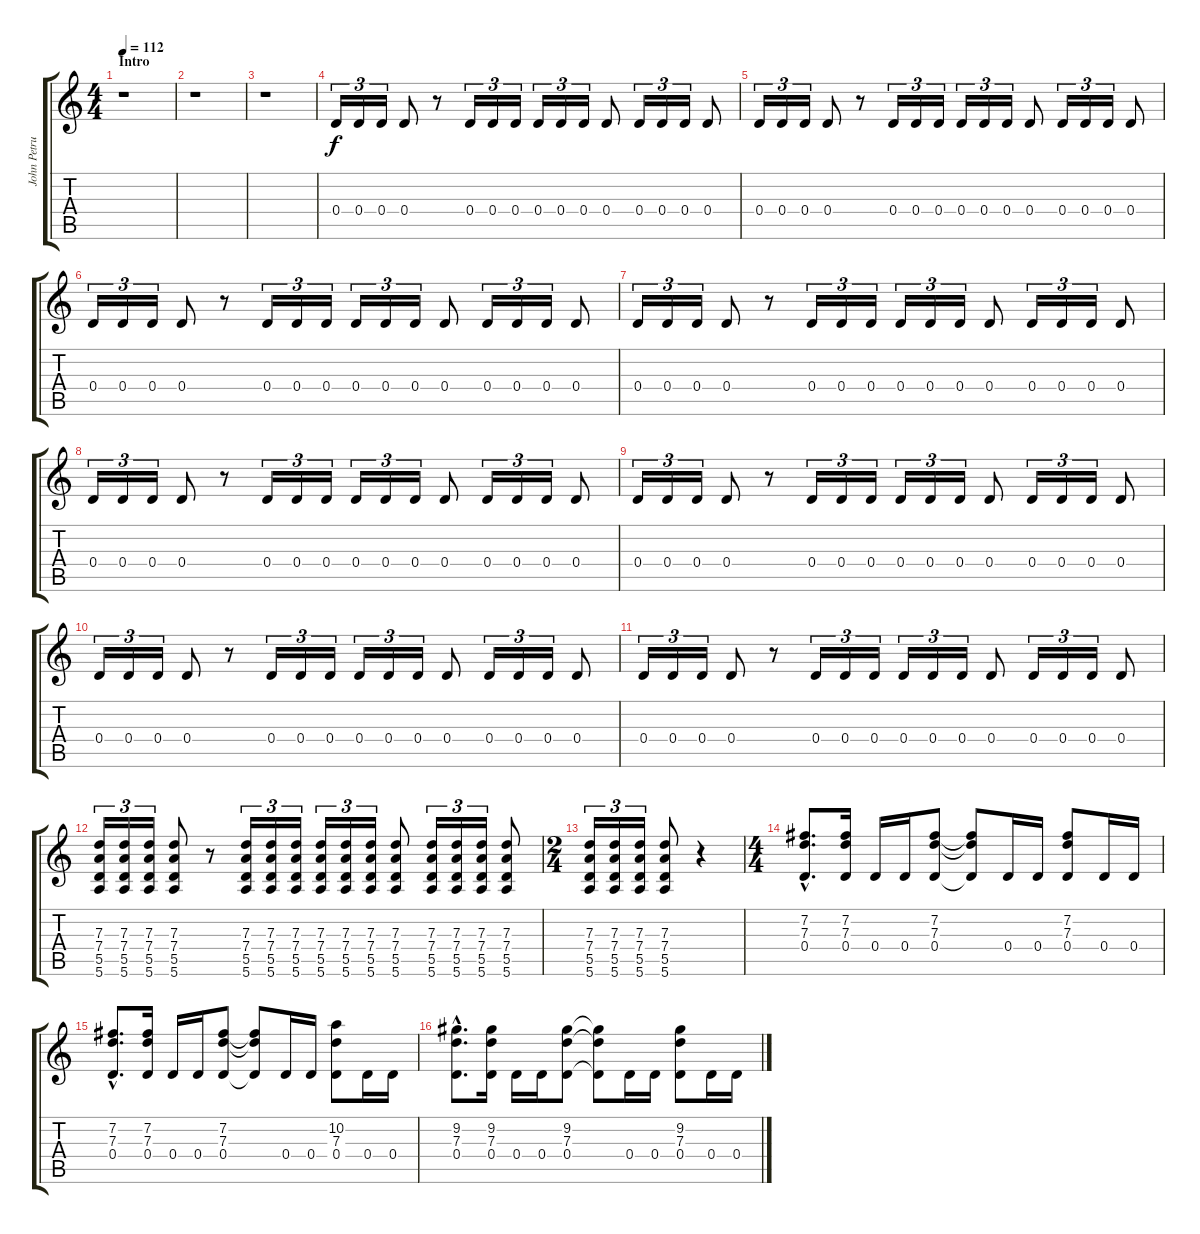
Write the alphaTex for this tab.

\track ("John Petrucci" "John Petru") {instrument distortionguitar}
\staff {score tabs}
\tuning (E4 B3 G3 D3 A2 E2) {hide}
\ts (4 4)
\section ("" "Intro")
\tempo 112
\clef g2
\ks c
r.1{dy f instrument distortionguitar} |
r.1 |
r.1 |
0.4.16{tu (3 2)} 0.4.16{tu (3 2)} 0.4.16{tu (3 2)} 0.4.8 r.8 0.4.16{tu (3 2)} 0.4.16{tu (3 2)} 0.4.16{tu (3 2)} 0.4.16{tu (3 2)} 0.4.16{tu (3 2)} 0.4.16{tu (3 2)} 0.4.8 0.4.16{tu (3 2)} 0.4.16{tu (3 2)} 0.4.16{tu (3 2)} 0.4.8 |
0.4.16{tu (3 2)} 0.4.16{tu (3 2)} 0.4.16{tu (3 2)} 0.4.8 r.8 0.4.16{tu (3 2)} 0.4.16{tu (3 2)} 0.4.16{tu (3 2)} 0.4.16{tu (3 2)} 0.4.16{tu (3 2)} 0.4.16{tu (3 2)} 0.4.8 0.4.16{tu (3 2)} 0.4.16{tu (3 2)} 0.4.16{tu (3 2)} 0.4.8 |
0.4.16{tu (3 2)} 0.4.16{tu (3 2)} 0.4.16{tu (3 2)} 0.4.8 r.8 0.4.16{tu (3 2)} 0.4.16{tu (3 2)} 0.4.16{tu (3 2)} 0.4.16{tu (3 2)} 0.4.16{tu (3 2)} 0.4.16{tu (3 2)} 0.4.8 0.4.16{tu (3 2)} 0.4.16{tu (3 2)} 0.4.16{tu (3 2)} 0.4.8 |
0.4.16{tu (3 2)} 0.4.16{tu (3 2)} 0.4.16{tu (3 2)} 0.4.8 r.8 0.4.16{tu (3 2)} 0.4.16{tu (3 2)} 0.4.16{tu (3 2)} 0.4.16{tu (3 2)} 0.4.16{tu (3 2)} 0.4.16{tu (3 2)} 0.4.8 0.4.16{tu (3 2)} 0.4.16{tu (3 2)} 0.4.16{tu (3 2)} 0.4.8 |
0.4.16{tu (3 2)} 0.4.16{tu (3 2)} 0.4.16{tu (3 2)} 0.4.8 r.8 0.4.16{tu (3 2)} 0.4.16{tu (3 2)} 0.4.16{tu (3 2)} 0.4.16{tu (3 2)} 0.4.16{tu (3 2)} 0.4.16{tu (3 2)} 0.4.8 0.4.16{tu (3 2)} 0.4.16{tu (3 2)} 0.4.16{tu (3 2)} 0.4.8 |
0.4.16{tu (3 2)} 0.4.16{tu (3 2)} 0.4.16{tu (3 2)} 0.4.8 r.8 0.4.16{tu (3 2)} 0.4.16{tu (3 2)} 0.4.16{tu (3 2)} 0.4.16{tu (3 2)} 0.4.16{tu (3 2)} 0.4.16{tu (3 2)} 0.4.8 0.4.16{tu (3 2)} 0.4.16{tu (3 2)} 0.4.16{tu (3 2)} 0.4.8 |
0.4.16{tu (3 2)} 0.4.16{tu (3 2)} 0.4.16{tu (3 2)} 0.4.8 r.8 0.4.16{tu (3 2)} 0.4.16{tu (3 2)} 0.4.16{tu (3 2)} 0.4.16{tu (3 2)} 0.4.16{tu (3 2)} 0.4.16{tu (3 2)} 0.4.8 0.4.16{tu (3 2)} 0.4.16{tu (3 2)} 0.4.16{tu (3 2)} 0.4.8 |
0.4.16{tu (3 2)} 0.4.16{tu (3 2)} 0.4.16{tu (3 2)} 0.4.8 r.8 0.4.16{tu (3 2)} 0.4.16{tu (3 2)} 0.4.16{tu (3 2)} 0.4.16{tu (3 2)} 0.4.16{tu (3 2)} 0.4.16{tu (3 2)} 0.4.8 0.4.16{tu (3 2)} 0.4.16{tu (3 2)} 0.4.16{tu (3 2)} 0.4.8 |
(7.3 7.4 5.5 5.6).16{tu (3 2)} (7.3 7.4 5.5 5.6).16{tu (3 2)} (7.3 7.4 5.5 5.6).16{tu (3 2)} (7.3 7.4 5.5 5.6).8 r.8 (7.3 7.4 5.5 5.6).16{tu (3 2)} (7.3 7.4 5.5 5.6).16{tu (3 2)} (7.3 7.4 5.5 5.6).16{tu (3 2)} (7.3 7.4 5.5 5.6).16{tu (3 2)} (7.3 7.4 5.5 5.6).16{tu (3 2)} (7.3 7.4 5.5 5.6).16{tu (3 2)} (7.3 7.4 5.5 5.6).8 (7.3 7.4 5.5 5.6).16{tu (3 2)} (7.3 7.4 5.5 5.6).16{tu (3 2)} (7.3 7.4 5.5 5.6).16{tu (3 2)} (7.3 7.4 5.5 5.6).8 |
\ts (2 4)
(7.3 7.4 5.5 5.6).16{tu (3 2)} (7.3 7.4 5.5 5.6).16{tu (3 2)} (7.3 7.4 5.5 5.6).16{tu (3 2)} (7.3 7.4 5.5 5.6).8 r.4 |
\ts (4 4)
(7.2{hac} 7.3{hac} 0.4{hac}).8{d} (7.2 7.3 0.4).16 0.4.16 0.4.16 (7.2 7.3 0.4).8 (7.2{t} 7.3{t} 0.4{t}).8 0.4.16 0.4.16 (7.2 7.3 0.4).8 0.4.16 0.4.16 |
(7.2{hac} 7.3{hac} 0.4{hac}).8{d} (7.2 7.3 0.4).16 0.4.16 0.4.16 (7.2 7.3 0.4).8 (7.2{t} 7.3{t} 0.4{t}).8 0.4.16 0.4.16 (10.2 7.3 0.4).8 0.4.16 0.4.16 |
(9.2{hac} 7.3{hac} 0.4{hac}).8{d} (9.2 7.3 0.4).16 0.4.16 0.4.16 (9.2 7.3 0.4).8 (9.2{t} 7.3{t} 0.4{t}).8 0.4.16 0.4.16 (9.2 7.3 0.4).8 0.4.16 0.4.16
